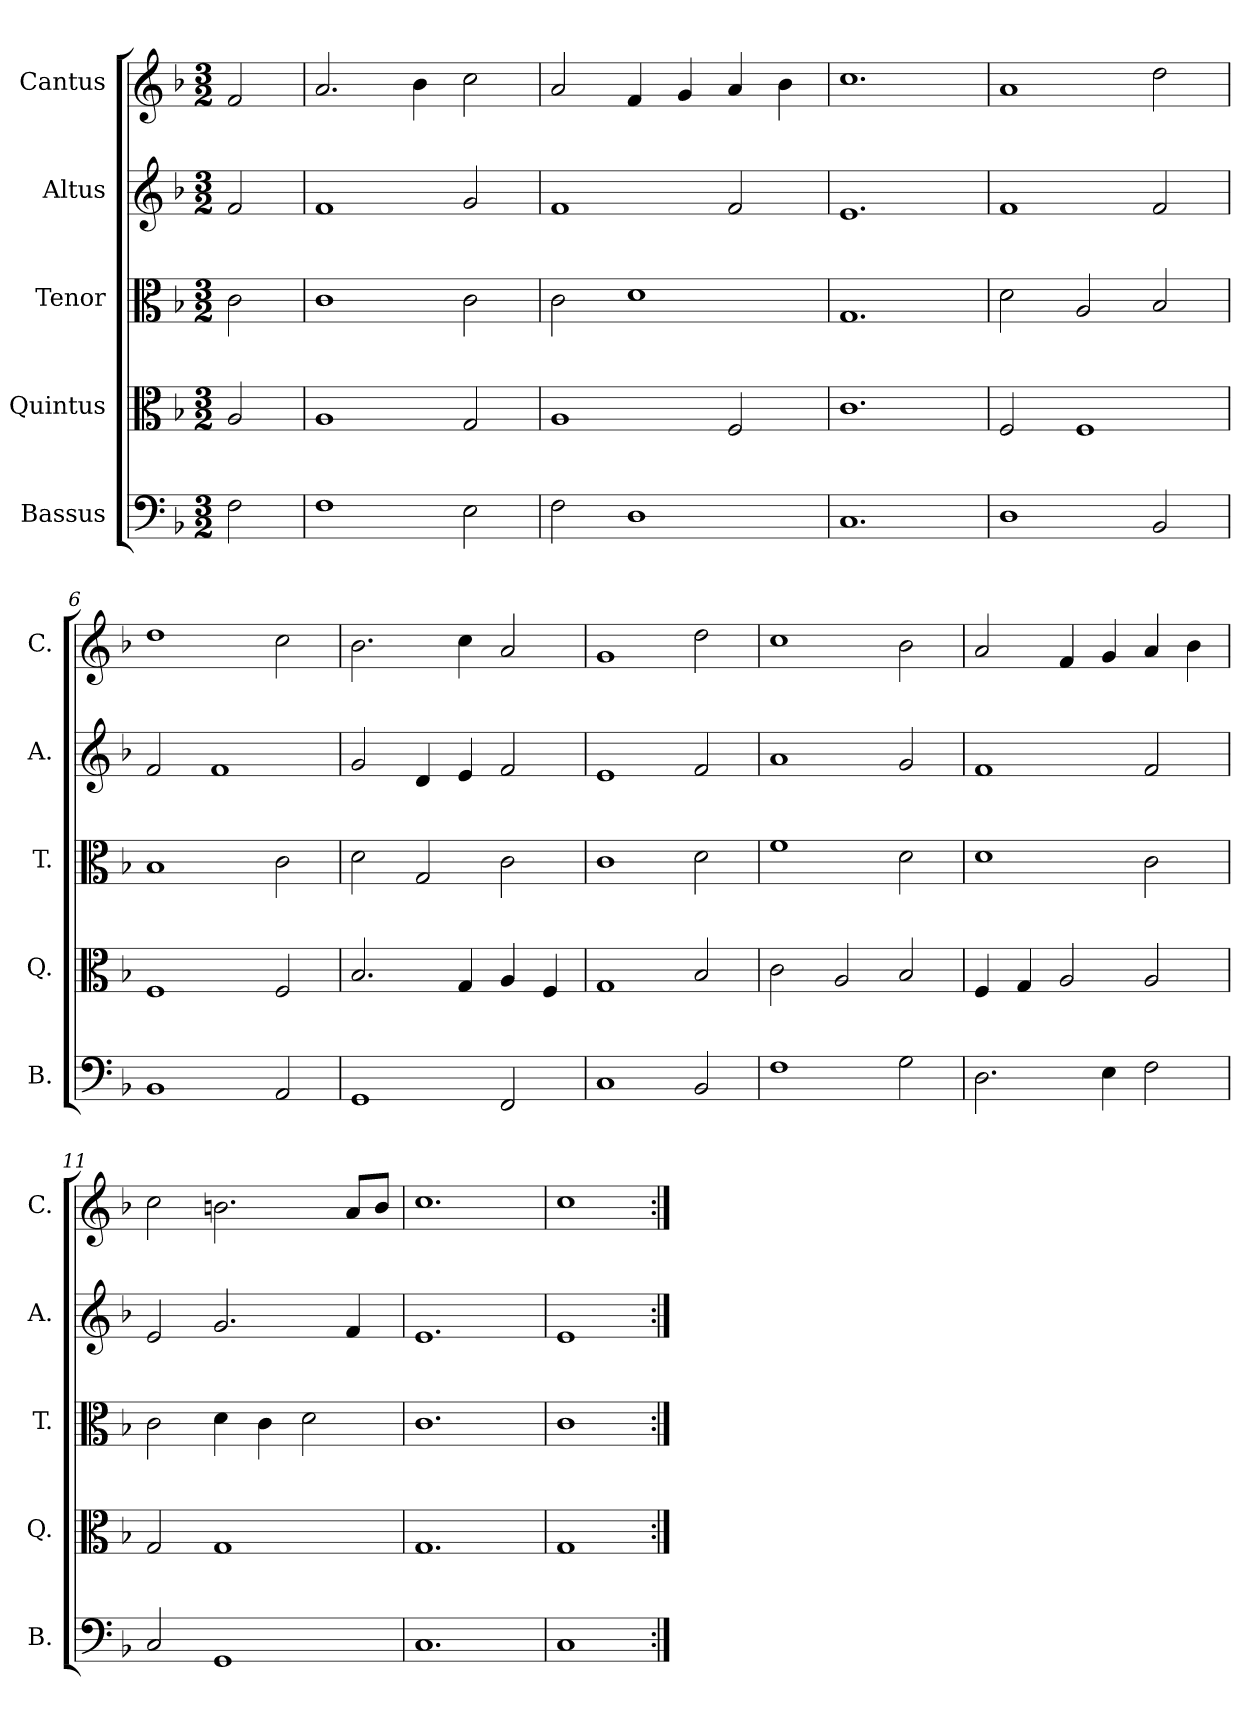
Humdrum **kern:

**kern	**kern	**kern	**kern	**kern
*part5	*part4	*part3	*part2	*part1
*staff5	*staff4	*staff3	*staff2	*staff1
*I"Bassus	*I"Quintus	*I"Tenor	*I"Altus	*I"Cantus
*I'B.	*I'Q.	*I'T.	*I'A.	*I'C.
*clefF4	*clefC3	*clefC3	*clefG2	*clefG2
*k[b-]	*k[b-]	*k[b-]	*k[b-]	*k[b-]
*F:	*F:	*F:	*F:	*F:
*M3/2	*M3/2	*M3/2	*M3/2	*M3/2
=1	=1	=1	=1	=1
2F\	2A/	2c\	2f/	2f/
=2	=2	=2	=2	=2
1F	1A	1c	1f	2.a/
.	.	.	.	4b-\
2E\	2G/	2c\	2g/	2cc\
=3	=3	=3	=3	=3
2F\	1A	2c\	1f	2a/
1D	.	1d	.	4f/
.	.	.	.	4g/
.	2F/	.	2f/	4a/
.	.	.	.	4b-\
=4	=4	=4	=4	=4
1.C	1.c	1.G	1.e	1.cc
=5	=5	=5	=5	=5
1D	2F/	2d\	1f	1a
.	1F	2A/	.	.
2BB-/	.	2B-/	2f/	2dd\
=6	=6	=6	=6	=6
1BB-	1F	1B-	2f/	1dd
.	.	.	1f	.
2AA/	2F/	2c\	.	2cc\
=7	=7	=7	=7	=7
1GG	2.B-/	2d\	2g/	2.b-\
.	.	2G/	4d/	.
.	4G/	.	4e/	4cc\
2FF/	4A/	2c\	2f/	2a/
.	4F/	.	.	.
=8	=8	=8	=8	=8
1C	1G	1c	1e	1g
2BB-/	2B-/	2d\	2f/	2dd\
=9	=9	=9	=9	=9
1F	2c\	1f	1a	1cc
.	2A/	.	.	.
2G\	2B-/	2d\	2g/	2b-\
=10	=10	=10	=10	=10
2.D\	4F/	1d	1f	2a/
.	4G/	.	.	.
.	2A/	.	.	4f/
4E\	.	.	.	4g/
2F\	2A/	2c\	2f/	4a/
.	.	.	.	4b-\
=11	=11	=11	=11	=11
2C/	2G/	2c\	2e/	2cc\
1GG	1G	4d\	2.g/	2.bn\
.	.	4c\	.	.
.	.	2d\	.	.
.	.	.	4f/	8a/L
.	.	.	.	8b/J
=12	=12	=12	=12	=12
1.C	1.G	1.c	1.e	1.cc
=13	=13	=13	=13	=13
1C	1G	1c	1e	1cc
=:|!	=:|!	=:|!	=:|!	=:|!
*-	*-	*-	*-	*-
